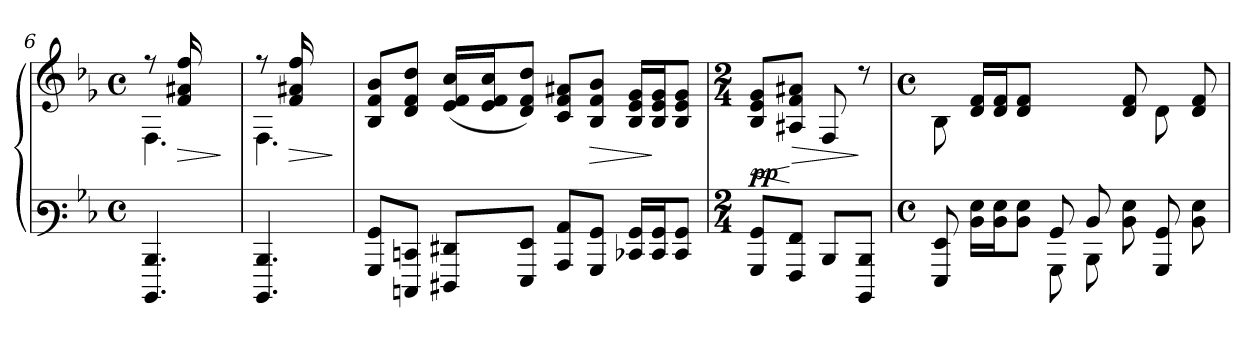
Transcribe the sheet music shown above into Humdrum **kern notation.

**kern	**kern	**dynam
*part1	*part1	*part1
*staff2	*staff1	*staff1/2
*clefF3	*clefG3	*
*k[b-e-]	*k[b-e-]	*
*M4/4	*M4/4	*
*met(c)	*met(c)	*
=6	=6	=6
*	*^	*
4.DDD/ 4.DD/	8rdd	4.D\	.
!	!	!	!LO:HP:b
!	!	!	!LO:HP:n=1:b
.	16d/ 16f#X/ 16dd/LL	.	> >
.	8.ryy	.	.
*	*v	*v	*
.	.	] ]
!!LO:LB:g=z
=7	=7	=7
*	*^	*
4.DDD/ 4.DD/	8rdd	4.D\	.
!	!	!	!LO:HP:b
!	!	!	!LO:HP:n=1:b
.	16d/ 16f#X/ 16dd/LL	.	> >
.	8.ryy	.	.
*	*v	*v	*
.	.	] ]
=8	=8	=8
8BBB-/ 8BB-/L	8G/ 8d/ 8g/L	.
8EEEn/ 8EEn/J	8B-/ 8d/ 8b-/J	.
8FFF#X/ 8FF#X/L	(>16c/ 16d/ 16a/LL	.
.	16c/ 16d/ 16a/J	.
8GGG/ 8GG/J	8B-/ 8d/ 8b-/J)	.
8CC/ 8C/L	8A/ 8d/ 8f#X/L	.
!	!	!LO:HP:b
!	!	!LO:HP:n=1:b
8BBB-/ 8BB-/J	8G/ 8d/ 8g/J	> >
16EE-X/ 16BB-/LL	16G/ 16c/ 16e-/LL	.
16EE-/ 16BB-/J	16G/ 16c/ 16e-/J	]
8EE-/ 8BB-/J	8G/ 8c/ 8e-/J	]
=9	=9	=9
*M2/4	*M2/4	*
!	!	!LO:HP:b
!	!	!LO:DY:n=1:b
8BBB-/ 8BB-/L	8G/ 8c/ 8e-/L	< pp
!	!	!LO:HP:n=1:b
!	!	!LO:HP:n=1:b
8AAA/ 8AA/J	8F#X/ 8d/ 8f#X/J	[ > >
8DD/L	8D/	.
8DDD/ 8DD/J	8rb	]
.	.	]
!!LO:LB:g=z
=10	=10	=10
*M4/4	*M4/4	*
*met(c)	*met(c)	*
*^	*	*
4.ryy	8GGG/ 8GG/	8G\	.
.	16D\ 16G\LL	16B-/ 16d/LL	.
.	16D\ 16G\J	16B-/ 16d/J	.
.	8D\ 8G\J	8B-/ 8d/J	.
8BB-/	8BBB-\	4ryy	.
8D/	8DD\	.	.
4.ryy	8D\ 8G\	8B-/ 8d/	.
.	8BBB-/ 8BB-/	8B-\	.
.	8D\ 8G\	8B-/ 8d/	.
*v	*v	*	*
=	=	=
*-	*-	*-
